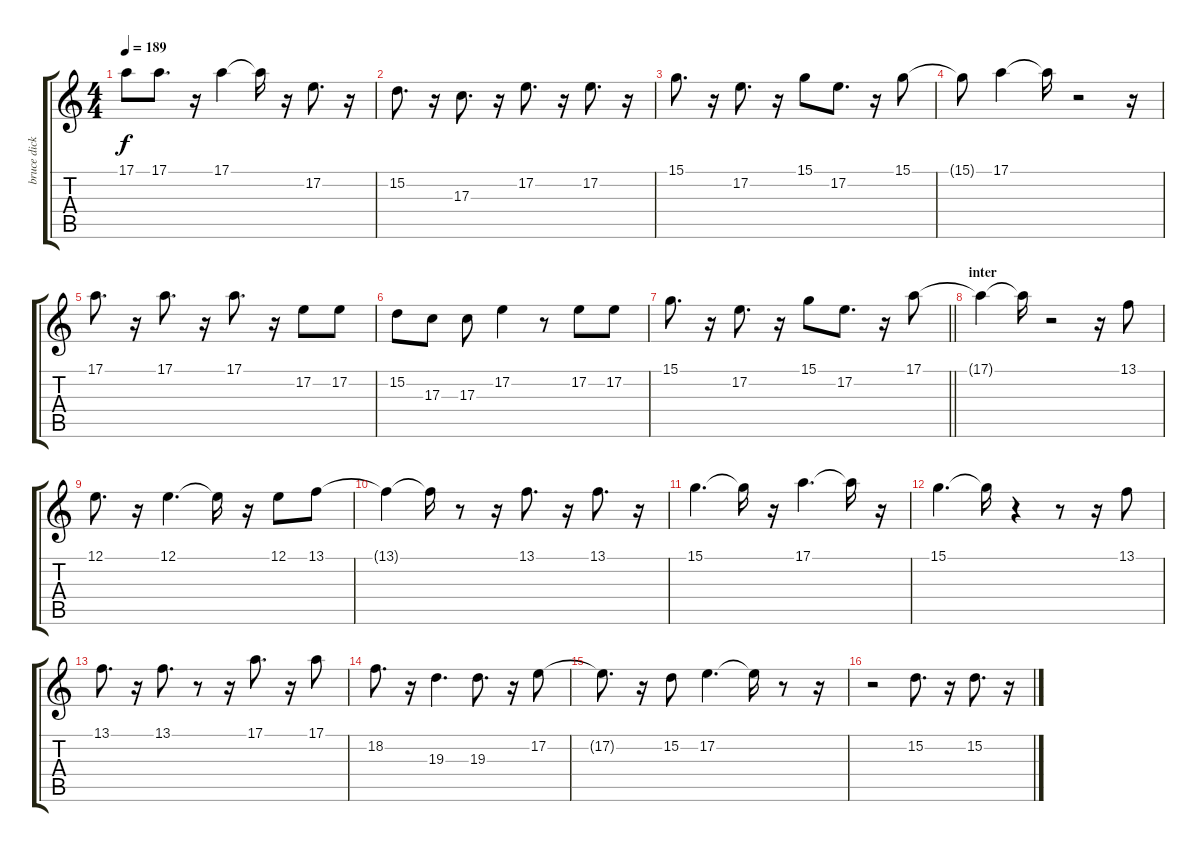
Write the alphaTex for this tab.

\track ("bruce dickinson" "bruce dick") {instrument lead2sawtooth}
\staff {score tabs}
\tuning (E4 B3 G3 D3 A2 E2) {hide}
\ts (4 4)
\tempo 189
\clef g2
\ks c
17.1.8{dy f} 17.1.8{d} r.16 17.1.4 17.1{t}.16 r.16 17.2.8{d} r.16 |
15.2.8{d} r.16 17.3.8{d} r.16 17.2.8{d} r.16 17.2.8{d} r.16 |
15.1.8{d} r.16 17.2.8{d} r.16 15.1.8 17.2.8{d} r.16 15.1.8 |
15.1{t}.8 17.1.4 17.1{t}.16 r.2 r.16 |
17.1.8{d} r.16 17.1.8{d} r.16 17.1.8{d} r.16 17.2.8 17.2.8 |
15.2.8 17.3.8 17.3.8 17.2.4 r.8 17.2.8 17.2.8 |
\barLineRight lightlight
15.1.8{d} r.16 17.2.8{d} r.16 15.1.8 17.2.8{d} r.16 17.1.8 |
\section ("" "inter")
17.1{t}.4 17.1{t}.16 r.2 r.16 13.1.8 |
12.1.8{d} r.16 12.1.4{d} 12.1{t}.16 r.16 12.1.8 13.1.8 |
13.1{t}.4 13.1{t}.16 r.8 r.16 13.1.8{d} r.16 13.1.8{d} r.16 |
15.1.4{d} 15.1{t}.16 r.16 17.1.4{d} 17.1{t}.16 r.16 |
15.1.4{d} 15.1{t}.16 r.4 r.8 r.16 13.1.8 |
13.1.8{d} r.16 13.1.8{d} r.8 r.16 17.1.8{d} r.16 17.1.8 |
18.2.8{d} r.16 19.3.4{d} 19.3.8{d} r.16 17.2.8 |
17.2{t}.8{d} r.16 15.2.8 17.2.4{d} 17.2{t}.16 r.8 r.16 |
r.2 15.2.8{d} r.16 15.2.8{d} r.16
